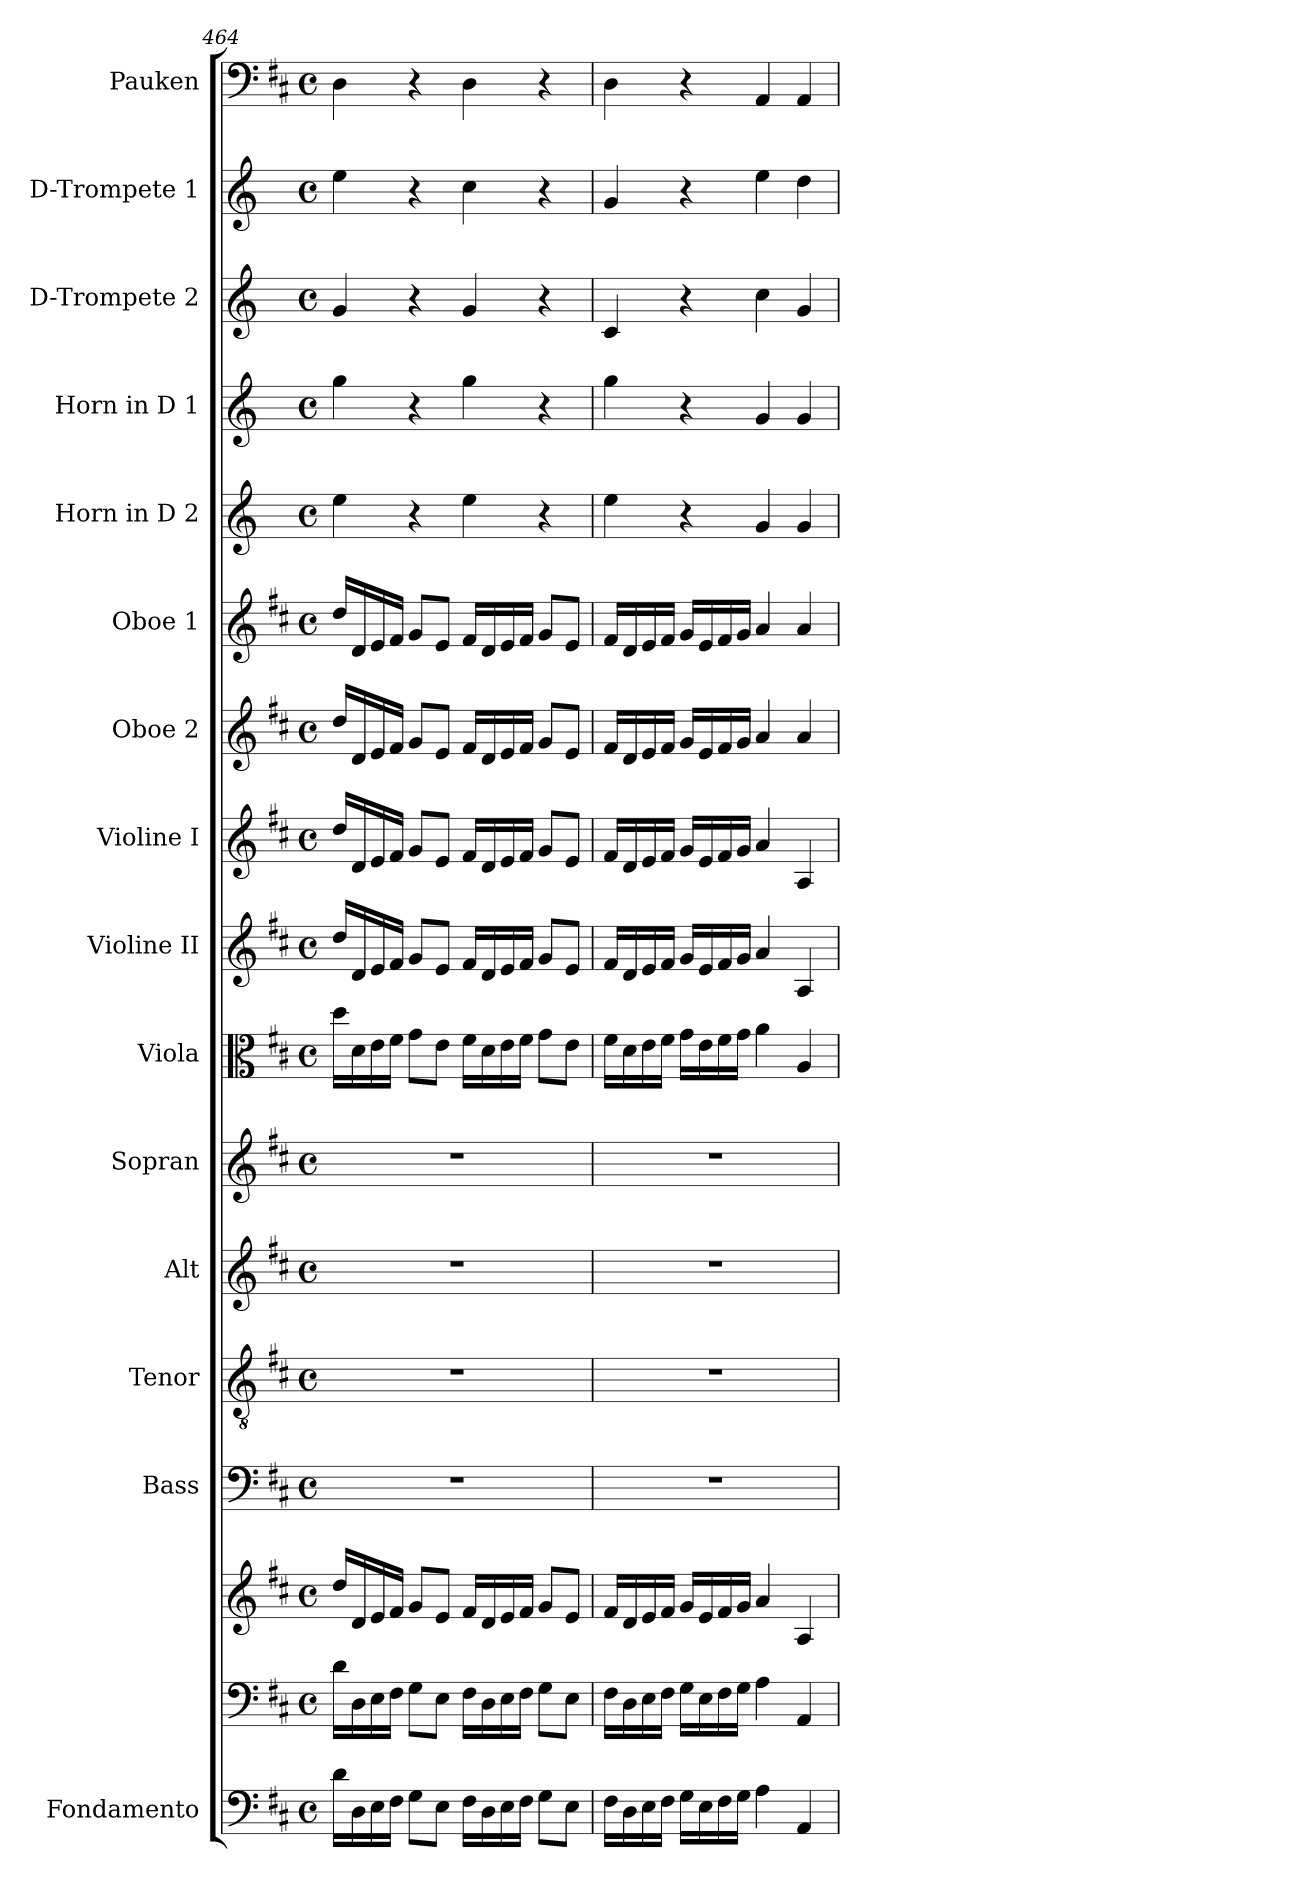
**kern	**kern	**kern	**kern	**kern	**kern	**kern	**kern	**kern	**kern	**kern	**kern	**kern	**kern	**kern	**kern	**kern
*part16	*part15	*part15	*part14	*part13	*part12	*part11	*part10	*part9	*part8	*part7	*part6	*part5	*part4	*part3	*part2	*part1
*staff17	*staff16	*staff15	*staff14	*staff13	*staff12	*staff11	*staff10	*staff9	*staff8	*staff7	*staff6	*staff5	*staff4	*staff3	*staff2	*staff1
*I"Fondamento	*	*	*I"Bass	*I"Tenor	*I"Alt	*I"Sopran	*I"Viola	*I"Violine II	*I"Violine I	*I"Oboe 2	*I"Oboe 1	*I"Horn in D 2	*I"Horn in D 1	*I"D-Trompete 2	*I"D-Trompete 1	*I"Pauken
*I'F.	*	*	*I'B.	*I'T.	*I'A.	*I'S.	*I'Vla.	*I'Vl. II	*I'Vl. I	*I'Ob. 2	*I'Ob. 1	*	*	*I'D Trp. 2	*I'D Trp. 1	*I'Pk.
*clefF4	*clefF4	*clefG2	*clefF4	*clefGv2	*clefG2	*clefG2	*clefC3	*clefG2	*clefG2	*clefG2	*clefG2	*clefG2	*clefG2	*clefG2	*clefG2	*clefF4
*ITrd7c12	*	*	*	*	*	*	*	*	*	*	*	*ITrd6c10	*ITrd6c10	*ITrd-1c-2	*ITrd-1c-2	*
*k[f#c#]	*k[f#c#]	*k[f#c#]	*k[f#c#]	*k[f#c#]	*k[f#c#]	*k[f#c#]	*k[f#c#]	*k[f#c#]	*k[f#c#]	*k[f#c#]	*k[f#c#]	*k[f#c#]	*k[f#c#]	*k[f#c#]	*k[f#c#]	*k[f#c#]
*D:	*D:	*D:	*D:	*D:	*D:	*D:	*D:	*D:	*D:	*D:	*D:	*D:	*D:	*D:	*D:	*D:
*M4/4	*M4/4	*M4/4	*M4/4	*M4/4	*M4/4	*M4/4	*M4/4	*M4/4	*M4/4	*M4/4	*M4/4	*M4/4	*M4/4	*M4/4	*M4/4	*M4/4
*met(c)	*met(c)	*met(c)	*met(c)	*met(c)	*met(c)	*met(c)	*met(c)	*met(c)	*met(c)	*met(c)	*met(c)	*met(c)	*met(c)	*met(c)	*met(c)	*met(c)
=464	=464	=464	=464	=464	=464	=464	=464	=464	=464	=464	=464	=464	=464	=464	=464	=464
16D\LL	16d\LL	16dd/LL	1r	1r	1r	1r	16dd\LL	16dd/LL	16dd/LL	16dd/LL	16dd/LL	4f#\	4a\	4a/	4ff#\	4D\
16DD\	16D\	16d/	.	.	.	.	16d\	16d/	16d/	16d/	16d/	.	.	.	.	.
16EE\	16E\	16e/	.	.	.	.	16e\	16e/	16e/	16e/	16e/	.	.	.	.	.
16FF#\JJ	16F#\JJ	16f#/JJ	.	.	.	.	16f#\JJ	16f#/JJ	16f#/JJ	16f#/JJ	16f#/JJ	.	.	.	.	.
8GG\L	8G\L	8g/L	.	.	.	.	8g\L	8g/L	8g/L	8g/L	8g/L	4r	4r	4r	4r	4r
8EE\J	8E\J	8e/J	.	.	.	.	8e\J	8e/J	8e/J	8e/J	8e/J	.	.	.	.	.
16FF#\LL	16F#\LL	16f#/LL	.	.	.	.	16f#\LL	16f#/LL	16f#/LL	16f#/LL	16f#/LL	4f#\	4a\	4a/	4dd\	4D\
16DD\	16D\	16d/	.	.	.	.	16d\	16d/	16d/	16d/	16d/	.	.	.	.	.
16EE\	16E\	16e/	.	.	.	.	16e\	16e/	16e/	16e/	16e/	.	.	.	.	.
16FF#\JJ	16F#\JJ	16f#/JJ	.	.	.	.	16f#\JJ	16f#/JJ	16f#/JJ	16f#/JJ	16f#/JJ	.	.	.	.	.
8GG\L	8G\L	8g/L	.	.	.	.	8g\L	8g/L	8g/L	8g/L	8g/L	4r	4r	4r	4r	4r
8EE\J	8E\J	8e/J	.	.	.	.	8e\J	8e/J	8e/J	8e/J	8e/J	.	.	.	.	.
=465	=465	=465	=465	=465	=465	=465	=465	=465	=465	=465	=465	=465	=465	=465	=465	=465
16FF#\LL	16F#\LL	16f#/LL	1r	1r	1r	1r	16f#\LL	16f#/LL	16f#/LL	16f#/LL	16f#/LL	4f#\	4a\	4d/	4a/	4D\
16DD\	16D\	16d/	.	.	.	.	16d\	16d/	16d/	16d/	16d/	.	.	.	.	.
16EE\	16E\	16e/	.	.	.	.	16e\	16e/	16e/	16e/	16e/	.	.	.	.	.
16FF#\JJ	16F#\JJ	16f#/JJ	.	.	.	.	16f#\JJ	16f#/JJ	16f#/JJ	16f#/JJ	16f#/JJ	.	.	.	.	.
16GG\LL	16G\LL	16g/LL	.	.	.	.	16g\LL	16g/LL	16g/LL	16g/LL	16g/LL	4r	4r	4r	4r	4r
16EE\	16E\	16e/	.	.	.	.	16e\	16e/	16e/	16e/	16e/	.	.	.	.	.
16FF#\	16F#\	16f#/	.	.	.	.	16f#\	16f#/	16f#/	16f#/	16f#/	.	.	.	.	.
16GG\JJ	16G\JJ	16g/JJ	.	.	.	.	16g\JJ	16g/JJ	16g/JJ	16g/JJ	16g/JJ	.	.	.	.	.
4AA\	4A\	4a/	.	.	.	.	4a\	4a/	4a/	4a/	4a/	4A/	4A/	4dd\	4ff#\	4AA/
4AAA/	4AA/	4A/	.	.	.	.	4A/	4A/	4A/	4a/	4a/	4A/	4A/	4a/	4ee\	4AA/
=	=	=	=	=	=	=	=	=	=	=	=	=	=	=	=	=
*-	*-	*-	*-	*-	*-	*-	*-	*-	*-	*-	*-	*-	*-	*-	*-	*-
